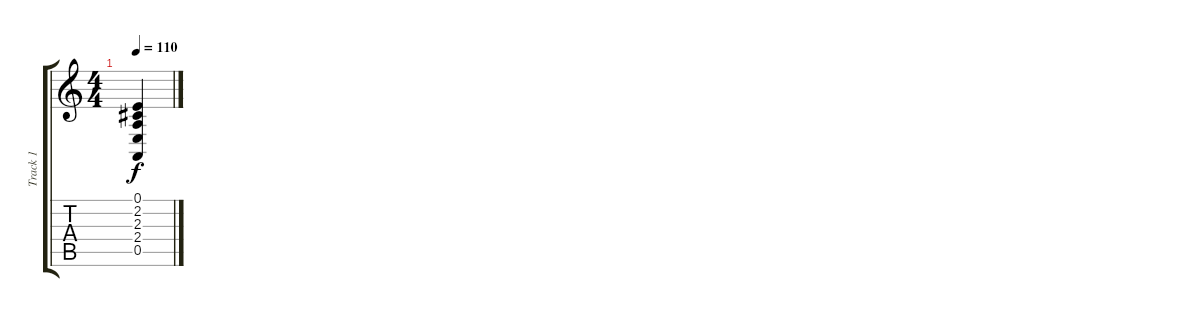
\track ("Track 1" "Track 1") {instrument pad4choir}
\staff {score tabs}
\tuning (E4 B3 G3 D3 A2 E2) {hide}
\ts (4 4)
\tempo 110
\clef g2
\ks c
(0.1 2.2 2.3 2.4 0.5).4{dy f}
